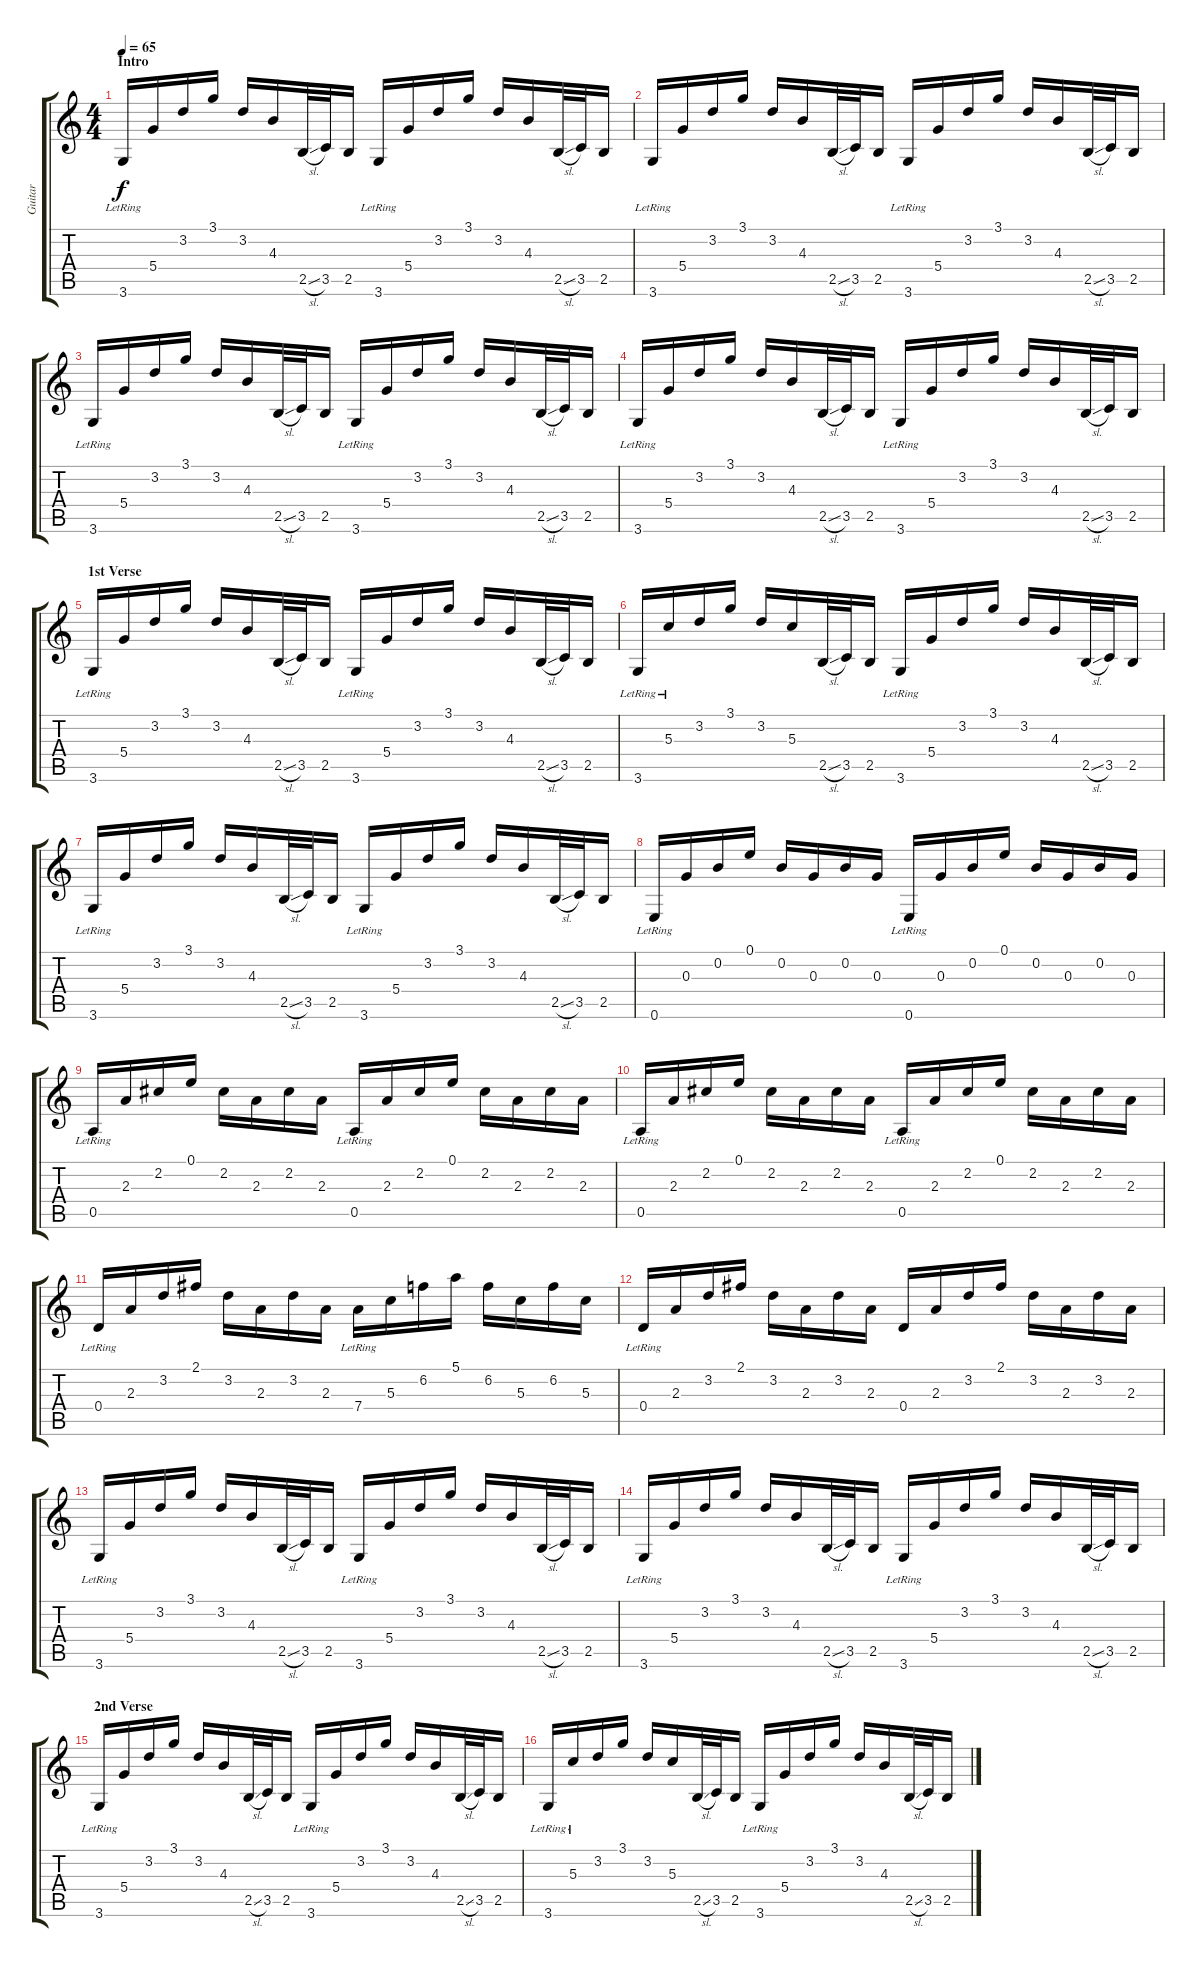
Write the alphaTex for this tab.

\track ("Guitar" "Guitar") {instrument acousticguitarsteel}
\staff {score tabs}
\tuning (E4 B3 G3 D3 A2 E2) {hide}
\ts (4 4)
\section ("" "Intro")
\tempo 65
\clef g2
\ks c
3.6{lr}.16{dy f instrument acousticguitarsteel} 5.4.16 3.2.16 3.1.16 3.2.16 4.3.16 2.5{sl}.32 3.5.32 2.5.16 3.6{lr}.16 5.4.16 3.2.16 3.1.16 3.2.16 4.3.16 2.5{sl}.32 3.5.32 2.5.16 |
3.6{lr}.16 5.4.16 3.2.16 3.1.16 3.2.16 4.3.16 2.5{sl}.32 3.5.32 2.5.16 3.6{lr}.16 5.4.16 3.2.16 3.1.16 3.2.16 4.3.16 2.5{sl}.32 3.5.32 2.5.16 |
3.6{lr}.16 5.4.16 3.2.16 3.1.16 3.2.16 4.3.16 2.5{sl}.32 3.5.32 2.5.16 3.6{lr}.16 5.4.16 3.2.16 3.1.16 3.2.16 4.3.16 2.5{sl}.32 3.5.32 2.5.16 |
3.6{lr}.16 5.4.16 3.2.16 3.1.16 3.2.16 4.3.16 2.5{sl}.32 3.5.32 2.5.16 3.6{lr}.16 5.4.16 3.2.16 3.1.16 3.2.16 4.3.16 2.5{sl}.32 3.5.32 2.5.16 |
\section ("" "1st Verse")
3.6{lr}.16 5.4.16 3.2.16 3.1.16 3.2.16 4.3.16 2.5{sl}.32 3.5.32 2.5.16 3.6{lr}.16 5.4.16 3.2.16 3.1.16 3.2.16 4.3.16 2.5{sl}.32 3.5.32 2.5.16 |
3.6{lr}.16 5.3{lr}.16 3.2.16 3.1.16 3.2.16 5.3.16 2.5{sl}.32 3.5.32 2.5.16 3.6{lr}.16 5.4.16 3.2.16 3.1.16 3.2.16 4.3.16 2.5{sl}.32 3.5.32 2.5.16 |
3.6{lr}.16 5.4.16 3.2.16 3.1.16 3.2.16 4.3.16 2.5{sl}.32 3.5.32 2.5.16 3.6{lr}.16 5.4.16 3.2.16 3.1.16 3.2.16 4.3.16 2.5{sl}.32 3.5.32 2.5.16 |
0.6{lr}.16 0.3.16 0.2.16 0.1.16 0.2.16 0.3.16 0.2.16 0.3.16 0.6{lr}.16 0.3.16 0.2.16 0.1.16 0.2.16 0.3.16 0.2.16 0.3.16 |
0.5{lr}.16 2.3.16 2.2.16 0.1.16 2.2.16 2.3.16 2.2.16 2.3.16 0.5{lr}.16 2.3.16 2.2.16 0.1.16 2.2.16 2.3.16 2.2.16 2.3.16 |
0.5{lr}.16 2.3.16 2.2.16 0.1.16 2.2.16 2.3.16 2.2.16 2.3.16 0.5{lr}.16 2.3.16 2.2.16 0.1.16 2.2.16 2.3.16 2.2.16 2.3.16 |
0.4{lr}.16 2.3.16 3.2.16 2.1.16 3.2.16 2.3.16 3.2.16 2.3.16 7.4{lr}.16 5.3.16 6.2.16 5.1.16 6.2.16 5.3.16 6.2.16 5.3.16 |
0.4{lr}.16 2.3.16 3.2.16 2.1.16 3.2.16 2.3.16 3.2.16 2.3.16 0.4.16 2.3.16 3.2.16 2.1.16 3.2.16 2.3.16 3.2.16 2.3.16 |
3.6{lr}.16 5.4.16 3.2.16 3.1.16 3.2.16 4.3.16 2.5{sl}.32 3.5.32 2.5.16 3.6{lr}.16 5.4.16 3.2.16 3.1.16 3.2.16 4.3.16 2.5{sl}.32 3.5.32 2.5.16 |
3.6{lr}.16 5.4.16 3.2.16 3.1.16 3.2.16 4.3.16 2.5{sl}.32 3.5.32 2.5.16 3.6{lr}.16 5.4.16 3.2.16 3.1.16 3.2.16 4.3.16 2.5{sl}.32 3.5.32 2.5.16 |
\section ("" "2nd Verse")
3.6{lr}.16 5.4.16 3.2.16 3.1.16 3.2.16 4.3.16 2.5{sl}.32 3.5.32 2.5.16 3.6{lr}.16 5.4.16 3.2.16 3.1.16 3.2.16 4.3.16 2.5{sl}.32 3.5.32 2.5.16 |
3.6{lr}.16 5.3{lr}.16 3.2.16 3.1.16 3.2.16 5.3.16 2.5{sl}.32 3.5.32 2.5.16 3.6{lr}.16 5.4.16 3.2.16 3.1.16 3.2.16 4.3.16 2.5{sl}.32 3.5.32 2.5.16
